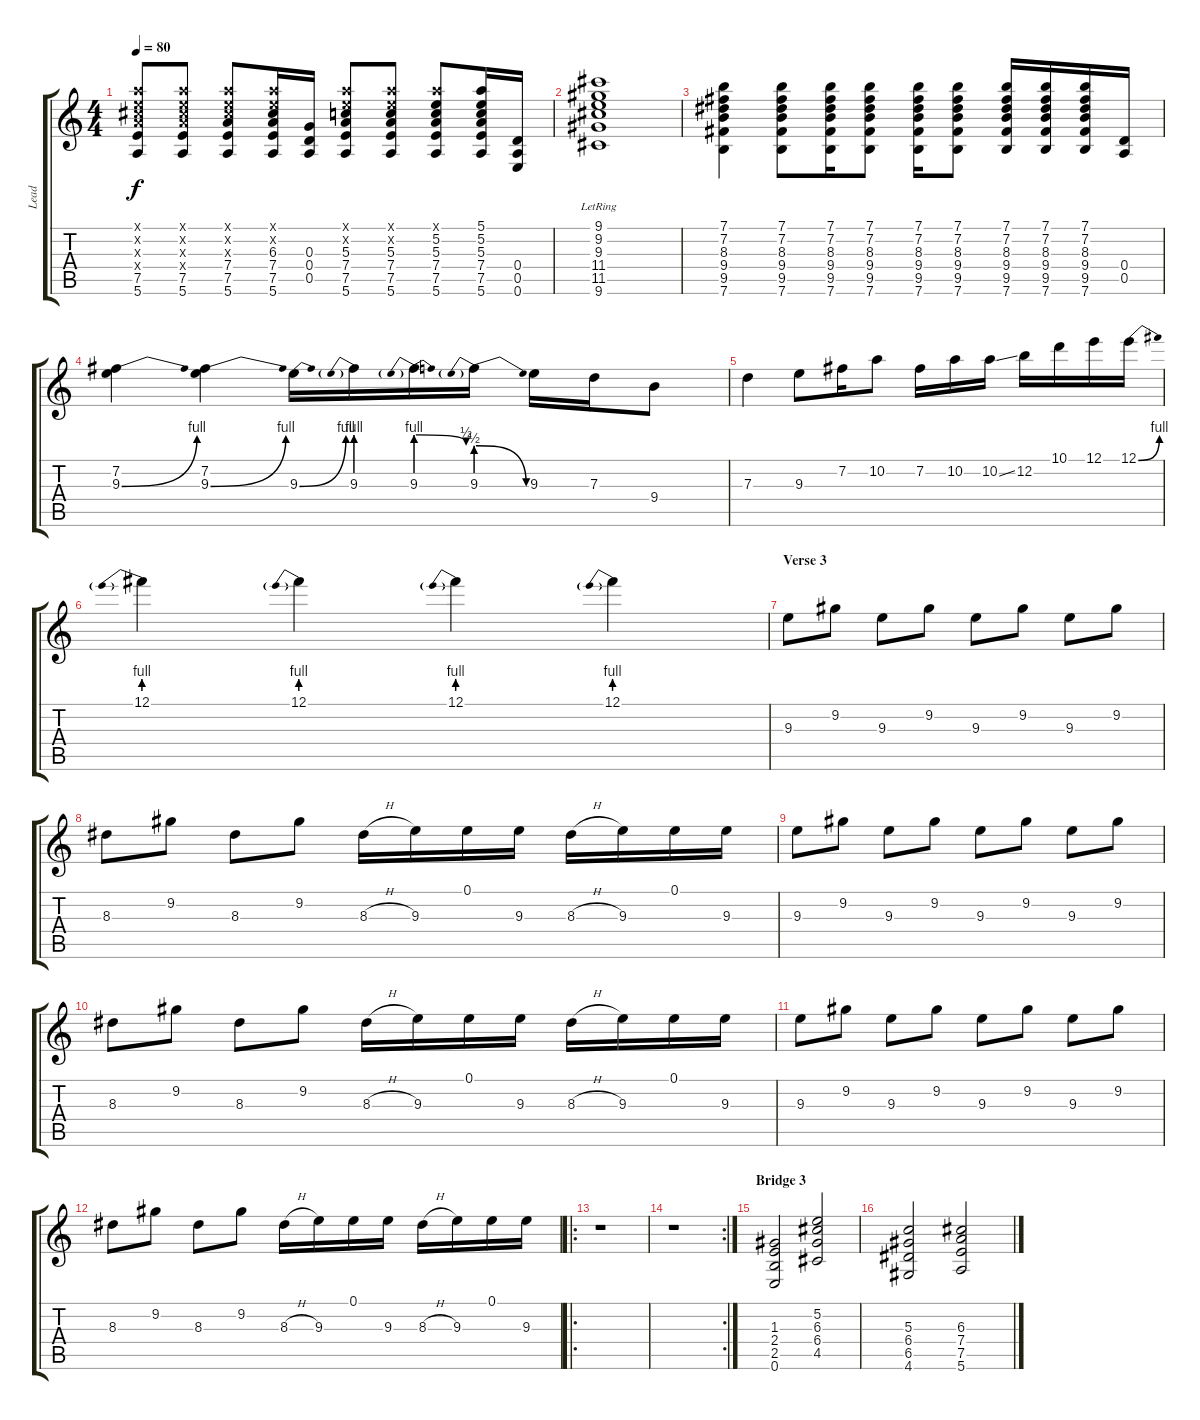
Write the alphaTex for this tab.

\track ("Lead" "Lead") {instrument distortionguitar}
\staff {score tabs}
\tuning (E4 B3 G3 D3 A2 E2) {hide}
\ts (4 4)
\tempo 80
\clef g2
\ks c
(5.1{x} 5.2{x} 6.3{x} 7.4{x} 7.5 5.6).8{dy f} (5.1{x} 5.2{x} 6.3{x} 7.4{x} 7.5 5.6).8 (5.1{x} 5.2{x} 6.3{x} 7.4 7.5 5.6).8 (5.1{x} 5.2{x} 6.3 7.4 7.5 5.6).16 (0.3 0.4 0.5).16 (5.1{x} 5.2{x} 5.3 7.4 7.5 5.6).8 (5.1{x} 5.2{x} 5.3 7.4 7.5 5.6).8 (5.1{x} 5.2 5.3 7.4 7.5 5.6).8 (5.1 5.2 5.3 7.4 7.5 5.6).16 (0.4 0.5 0.6).16 |
(9.1{lr} 9.2{lr} 9.3{lr} 11.4{lr} 11.5{lr} 9.6{lr}).1 |
(7.1 7.2 8.3 9.4 9.5 7.6).4 (7.1 7.2 8.3 9.4 9.5 7.6).8 (7.1 7.2 8.3 9.4 9.5 7.6).16 (7.1 7.2 8.3 9.4 9.5 7.6).8 (7.1 7.2 8.3 9.4 9.5 7.6).16 (7.1 7.2 8.3 9.4 9.5 7.6).8 (7.1 7.2 8.3 9.4 9.5 7.6).16 (7.1 7.2 8.3 9.4 9.5 7.6).16 (7.1 7.2 8.3 9.4 9.5 7.6).16 (0.4 0.5).16 |
(7.2 9.3{be (bend 0 0 60 4)}).4 (7.2 9.3{be (bend 0 0 60 4)}).4 9.3{be (bend 0 0 60 4)}.16 9.3{be (prebend 0 4 60 4)}.16 9.3{be (prebendrelease 0 4 60 2)}.16 9.3{be (prebendrelease 0 2 60 0)}.16 9.3.16 7.3.16 9.4.8 |
7.3.4 9.3.8 7.2.16 10.2.8 7.2.16 10.2.16 10.2{ss}.16 12.2.16 10.1.16 12.1.16 12.1{be (bend 0 0 60 4)}.16 |
12.1{be (prebend 0 4 60 4)}.4 12.1{be (prebend 0 4 60 4)}.4 12.1{be (prebend 0 4 60 4)}.4 12.1{be (prebend 0 4 60 4)}.4 |
\section ("" "Verse 3")
9.3.8 9.2.8 9.3.8 9.2.8 9.3.8 9.2.8 9.3.8 9.2.8 |
8.3.8 9.2.8 8.3.8 9.2.8 8.3{h}.16 9.3.16 0.1.16 9.3.16 8.3{h}.16 9.3.16 0.1.16 9.3.16 |
9.3.8 9.2.8 9.3.8 9.2.8 9.3.8 9.2.8 9.3.8 9.2.8 |
8.3.8 9.2.8 8.3.8 9.2.8 8.3{h}.16 9.3.16 0.1.16 9.3.16 8.3{h}.16 9.3.16 0.1.16 9.3.16 |
9.3.8 9.2.8 9.3.8 9.2.8 9.3.8 9.2.8 9.3.8 9.2.8 |
8.3.8 9.2.8 8.3.8 9.2.8 8.3{h}.16 9.3.16 0.1.16 9.3.16 8.3{h}.16 9.3.16 0.1.16 9.3.16 |
\ro
r.1 |
\rc 2
r.1 |
\section ("" "Bridge 3")
(1.3 2.4 2.5 0.6).2 (5.2 6.3 6.4 4.5).2 |
(5.3 6.4 6.5 4.6).2 (6.3 7.4 7.5 5.6).2
